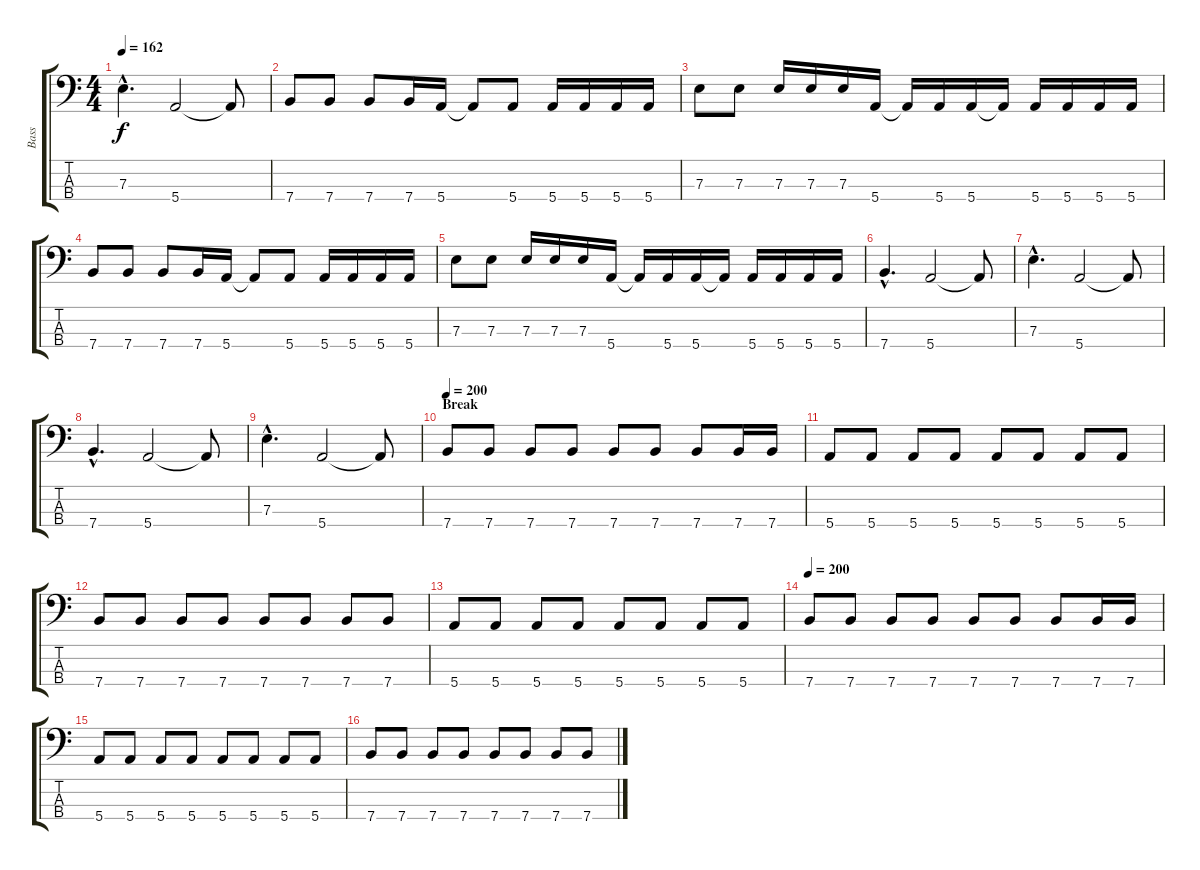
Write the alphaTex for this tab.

\track ("Bass" "Bass") {instrument electricbassfinger}
\staff {score tabs}
\tuning (G2 D2 A1 E1) {hide}
\ts (4 4)
\tempo 162
\clef f4
\ks c
7.3{hac}.4{d dy f} 5.4.2 5.4{t}.8 |
\section ("" "")
7.4.8 7.4.8 7.4.8 7.4.16 5.4.16 5.4{t}.8 5.4.8 5.4.16 5.4.16 5.4.16 5.4.16 |
7.3.8 7.3.8 7.3.16 7.3.16 7.3.16 5.4.16 5.4{t}.16 5.4.16 5.4.16 5.4{t}.16 5.4.16 5.4.16 5.4.16 5.4.16 |
7.4.8 7.4.8 7.4.8 7.4.16 5.4.16 5.4{t}.8 5.4.8 5.4.16 5.4.16 5.4.16 5.4.16 |
7.3.8 7.3.8 7.3.16 7.3.16 7.3.16 5.4.16 5.4{t}.16 5.4.16 5.4.16 5.4{t}.16 5.4.16 5.4.16 5.4.16 5.4.16 |
7.4{hac}.4{d} 5.4.2 5.4{t}.8 |
7.3{hac}.4{d} 5.4.2 5.4{t}.8 |
7.4{hac}.4{d} 5.4.2 5.4{t}.8 |
7.3{hac}.4{d} 5.4.2 5.4{t}.8 |
\section ("" "Break")
\tempo 200
7.4.8 7.4.8 7.4.8 7.4.8 7.4.8 7.4.8 7.4.8 7.4.16 7.4.16 |
5.4.8 5.4.8 5.4.8 5.4.8 5.4.8 5.4.8 5.4.8 5.4.8 |
7.4.8 7.4.8 7.4.8 7.4.8 7.4.8 7.4.8 7.4.8 7.4.8 |
5.4.8 5.4.8 5.4.8 5.4.8 5.4.8 5.4.8 5.4.8 5.4.8 |
\section ("" "")
\tempo 200
7.4.8 7.4.8 7.4.8 7.4.8 7.4.8 7.4.8 7.4.8 7.4.16 7.4.16 |
5.4.8 5.4.8 5.4.8 5.4.8 5.4.8 5.4.8 5.4.8 5.4.8 |
7.4.8 7.4.8 7.4.8 7.4.8 7.4.8 7.4.8 7.4.8 7.4.8
